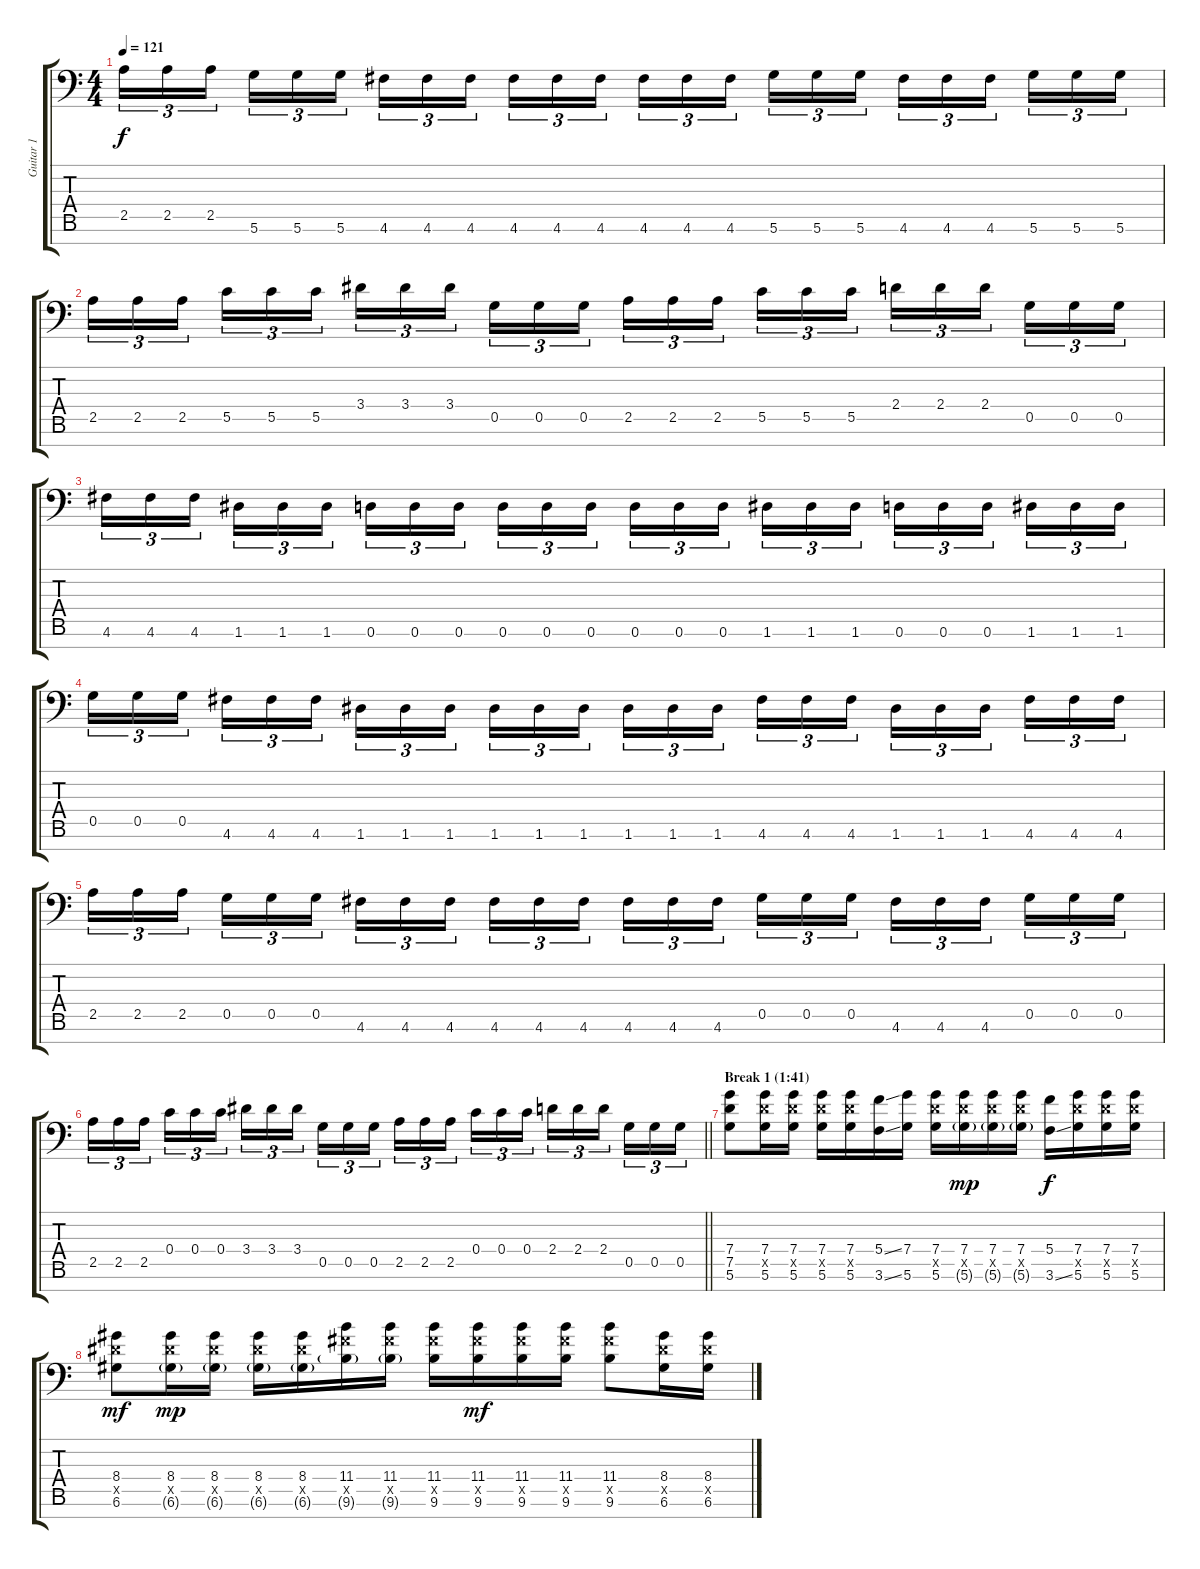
\track ("Guitar 1" "Guitar 1") {instrument distortionguitar}
\staff {score tabs}
\tuning (D4 A3 F3 C3 G2 D2 A1) {hide}
\ts (4 4)
\tempo 121
\clef f4
\ks c
2.5.16{tu (3 2) dy f} 2.5.16{tu (3 2)} 2.5.16{tu (3 2) beam splitsecondary} 5.6.16{tu (3 2)} 5.6.16{tu (3 2)} 5.6.16{tu (3 2)} 4.6.16{tu (3 2)} 4.6.16{tu (3 2)} 4.6.16{tu (3 2) beam splitsecondary} 4.6.16{tu (3 2)} 4.6.16{tu (3 2)} 4.6.16{tu (3 2)} 4.6.16{tu (3 2)} 4.6.16{tu (3 2)} 4.6.16{tu (3 2) beam splitsecondary} 5.6.16{tu (3 2)} 5.6.16{tu (3 2)} 5.6.16{tu (3 2)} 4.6.16{tu (3 2)} 4.6.16{tu (3 2)} 4.6.16{tu (3 2) beam splitsecondary} 5.6.16{tu (3 2)} 5.6.16{tu (3 2)} 5.6.16{tu (3 2)} |
2.5.16{tu (3 2)} 2.5.16{tu (3 2)} 2.5.16{tu (3 2) beam splitsecondary} 5.5.16{tu (3 2)} 5.5.16{tu (3 2)} 5.5.16{tu (3 2)} 3.4.16{tu (3 2)} 3.4.16{tu (3 2)} 3.4.16{tu (3 2) beam splitsecondary} 0.5.16{tu (3 2)} 0.5.16{tu (3 2)} 0.5.16{tu (3 2)} 2.5.16{tu (3 2)} 2.5.16{tu (3 2)} 2.5.16{tu (3 2) beam splitsecondary} 5.5.16{tu (3 2)} 5.5.16{tu (3 2)} 5.5.16{tu (3 2)} 2.4.16{tu (3 2)} 2.4.16{tu (3 2)} 2.4.16{tu (3 2) beam splitsecondary} 0.5.16{tu (3 2)} 0.5.16{tu (3 2)} 0.5.16{tu (3 2)} |
4.6.16{tu (3 2)} 4.6.16{tu (3 2)} 4.6.16{tu (3 2) beam splitsecondary} 1.6.16{tu (3 2)} 1.6.16{tu (3 2)} 1.6.16{tu (3 2)} 0.6.16{tu (3 2)} 0.6.16{tu (3 2)} 0.6.16{tu (3 2) beam splitsecondary} 0.6.16{tu (3 2)} 0.6.16{tu (3 2)} 0.6.16{tu (3 2)} 0.6.16{tu (3 2)} 0.6.16{tu (3 2)} 0.6.16{tu (3 2) beam splitsecondary} 1.6.16{tu (3 2)} 1.6.16{tu (3 2)} 1.6.16{tu (3 2)} 0.6.16{tu (3 2)} 0.6.16{tu (3 2)} 0.6.16{tu (3 2) beam splitsecondary} 1.6.16{tu (3 2)} 1.6.16{tu (3 2)} 1.6.16{tu (3 2)} |
0.5.16{tu (3 2)} 0.5.16{tu (3 2)} 0.5.16{tu (3 2) beam splitsecondary} 4.6.16{tu (3 2)} 4.6.16{tu (3 2)} 4.6.16{tu (3 2)} 1.6.16{tu (3 2)} 1.6.16{tu (3 2)} 1.6.16{tu (3 2) beam splitsecondary} 1.6.16{tu (3 2)} 1.6.16{tu (3 2)} 1.6.16{tu (3 2)} 1.6.16{tu (3 2)} 1.6.16{tu (3 2)} 1.6.16{tu (3 2) beam splitsecondary} 4.6.16{tu (3 2)} 4.6.16{tu (3 2)} 4.6.16{tu (3 2)} 1.6.16{tu (3 2)} 1.6.16{tu (3 2)} 1.6.16{tu (3 2) beam splitsecondary} 4.6.16{tu (3 2)} 4.6.16{tu (3 2)} 4.6.16{tu (3 2)} |
2.5.16{tu (3 2)} 2.5.16{tu (3 2)} 2.5.16{tu (3 2) beam splitsecondary} 0.5.16{tu (3 2)} 0.5.16{tu (3 2)} 0.5.16{tu (3 2)} 4.6.16{tu (3 2)} 4.6.16{tu (3 2)} 4.6.16{tu (3 2) beam splitsecondary} 4.6.16{tu (3 2)} 4.6.16{tu (3 2)} 4.6.16{tu (3 2)} 4.6.16{tu (3 2)} 4.6.16{tu (3 2)} 4.6.16{tu (3 2) beam splitsecondary} 0.5.16{tu (3 2)} 0.5.16{tu (3 2)} 0.5.16{tu (3 2)} 4.6.16{tu (3 2)} 4.6.16{tu (3 2)} 4.6.16{tu (3 2) beam splitsecondary} 0.5.16{tu (3 2)} 0.5.16{tu (3 2)} 0.5.16{tu (3 2)} |
\barLineRight lightlight
2.5.16{tu (3 2)} 2.5.16{tu (3 2)} 2.5.16{tu (3 2) beam splitsecondary} 0.4.16{tu (3 2)} 0.4.16{tu (3 2)} 0.4.16{tu (3 2)} 3.4.16{tu (3 2)} 3.4.16{tu (3 2)} 3.4.16{tu (3 2) beam splitsecondary} 0.5.16{tu (3 2)} 0.5.16{tu (3 2)} 0.5.16{tu (3 2)} 2.5.16{tu (3 2)} 2.5.16{tu (3 2)} 2.5.16{tu (3 2) beam splitsecondary} 0.4.16{tu (3 2)} 0.4.16{tu (3 2)} 0.4.16{tu (3 2)} 2.4.16{tu (3 2)} 2.4.16{tu (3 2)} 2.4.16{tu (3 2) beam splitsecondary} 0.5.16{tu (3 2)} 0.5.16{tu (3 2)} 0.5.16{tu (3 2)} |
\section ("" "Break 1 (1:41)")
(7.4 7.5 5.6).8{volume 11} (7.4 7.5{x} 5.6).16 (7.4 7.5{x} 5.6).16 (7.4 7.5{x} 5.6).16 (7.4 7.5{x} 5.6).16 (5.4{ss} 3.6{ss}).16 (7.4 5.6).16 (7.4 7.5{x} 5.6).16 (7.4 7.5{x} 5.6{g}).16{dy mp} (7.4 7.5{x} 5.6{g}).16 (7.4 7.5{x} 5.6{g}).16 (5.4 3.6{ss}).16{dy f} (7.4 7.5{x} 5.6).16 (7.4 7.5{x} 5.6).16 (7.4 7.5{x} 5.6).16 |
(8.4 8.5{x} 6.6).8{dy mf} (8.4 8.5{x} 6.6{g}).16{dy mp} (8.4 8.5{x} 6.6{g}).16 (8.4 8.5{x} 6.6{g}).16 (8.4 8.5{x} 6.6{g}).16 (11.4 11.5{x} 9.6{g}).16 (11.4 11.5{x} 9.6{g}).16 (11.4 11.5{x} 9.6).16 (11.4 11.5{x} 9.6).16{dy mf} (11.4 11.5{x} 9.6).16 (11.4 11.5{x} 9.6).16 (11.4 11.5{x} 9.6).8 (8.4 8.5{x} 6.6).16 (8.4 8.5{x} 6.6).16
